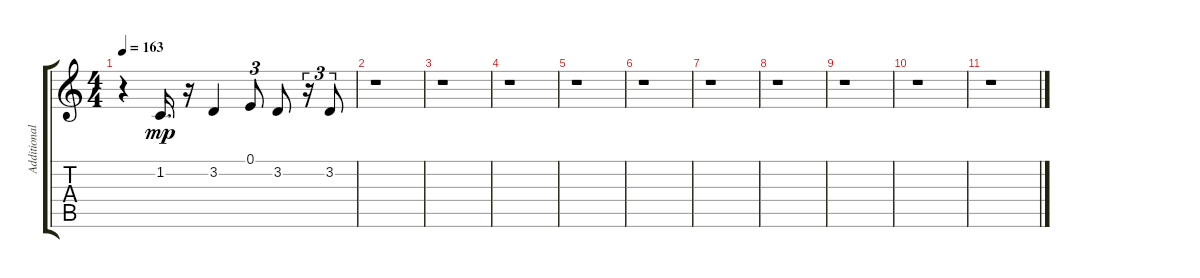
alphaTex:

\track ("Additional Synth" "Additional") {instrument electricpiano2}
\staff {score tabs}
\tuning (E4 B3 G3 D3 A2 E2) {hide}
\ts (4 4)
\tempo 163
\clef g2
\ks c
r.4{dy mp} 1.2.16{d} r.16 3.2.4 0.1.8{tu (3 2)} 3.2.8 r.16{tu (3 2)} 3.2.8{tu (3 2)} |
r.1 |
r.1 |
r.1 |
r.1 |
r.1 |
r.1 |
r.1 |
r.1 |
r.1 |
r.1
